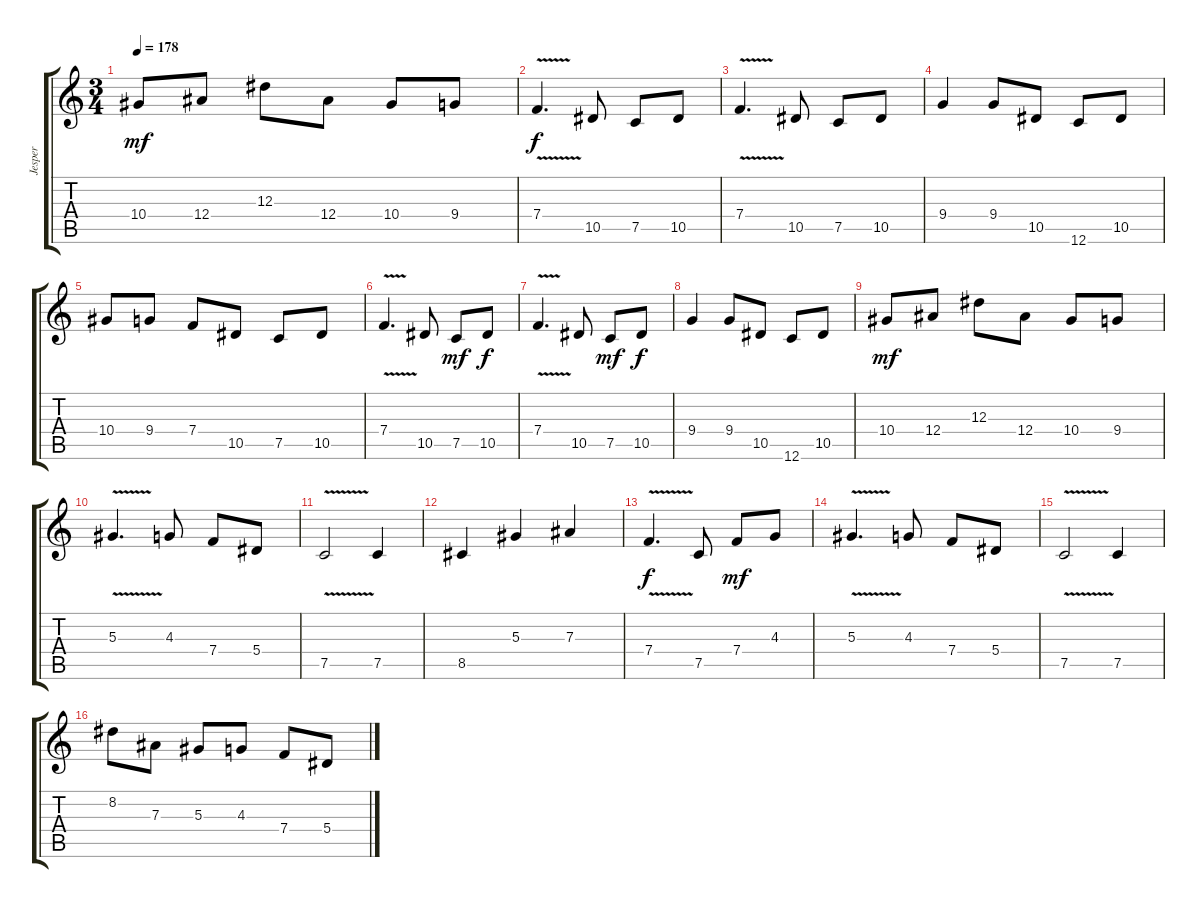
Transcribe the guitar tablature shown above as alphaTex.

\track ("Jesper" "Jesper") {instrument distortionguitar}
\staff {score tabs}
\tuning (C4 G3 Eb3 Bb2 F2 C2) {hide}
\ts (3 4)
\tempo 178
\clef g2
\ks c
10.4.8{dy mf} 12.4.8 12.3.8 12.4.8 10.4.8 9.4.8 |
7.4{v}.4{d dy f} 10.5.8 7.5.8 10.5.8 |
7.4{v}.4{d} 10.5.8 7.5.8 10.5.8 |
9.4.4 9.4.8 10.5.8 12.6.8 10.5.8 |
10.4.8 9.4.8 7.4.8 10.5.8 7.5.8 10.5.8 |
7.4{v}.4{d} 10.5.8 7.5.8{dy mf} 10.5.8{dy f} |
7.4{v}.4{d} 10.5.8 7.5.8{dy mf} 10.5.8{dy f} |
9.4.4 9.4.8 10.5.8 12.6.8 10.5.8 |
10.4.8{dy mf} 12.4.8 12.3.8 12.4.8 10.4.8 9.4.8 |
5.3{v}.4{d volume 16 balance 15} 4.3.8 7.4.8 5.4.8 |
7.5{v}.2 7.5.4 |
8.5.4 5.3.4 7.3.4 |
7.4{v}.4{d dy f} 7.5.8 7.4.8{dy mf} 4.3.8 |
5.3{v}.4{d} 4.3.8 7.4.8 5.4.8 |
7.5{v}.2 7.5.4 |
8.2.8 7.3.8 5.3.8 4.3.8 7.4.8 5.4.8
